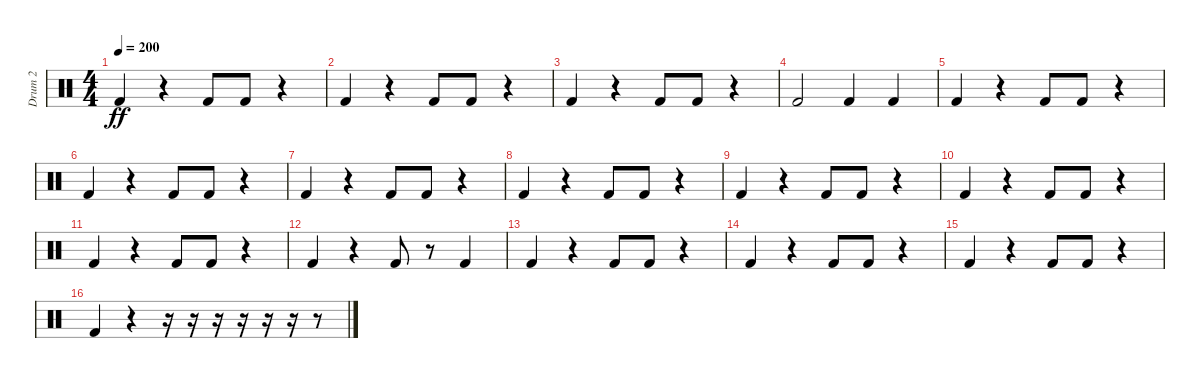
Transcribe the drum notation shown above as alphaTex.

\track ("Drum 2" "Drum 2") {instrument percussion}
\staff {score}
\articulation defaults
\ts (4 4)
\tempo 200
\clef neutral
\ks c "Kick (hit) 2".4{dy ff}
r.4 "Kick (hit) 2".8 "Kick (hit) 2".8 r.4 |
"Kick (hit) 2".4 r.4 "Kick (hit) 2".8 "Kick (hit) 2".8 r.4 |
"Kick (hit) 2".4 r.4 "Kick (hit) 2".8 "Kick (hit) 2".8 r.4 |
"Kick (hit) 2".2 "Kick (hit) 2".4 "Kick (hit) 2".4 |
"Kick (hit) 2".4 r.4 "Kick (hit) 2".8 "Kick (hit) 2".8 r.4 |
"Kick (hit) 2".4 r.4 "Kick (hit) 2".8 "Kick (hit) 2".8 r.4 |
"Kick (hit) 2".4 r.4 "Kick (hit) 2".8 "Kick (hit) 2".8 r.4 |
"Kick (hit) 2".4 r.4 "Kick (hit) 2".8 "Kick (hit) 2".8 r.4 |
"Kick (hit) 2".4 r.4 "Kick (hit) 2".8 "Kick (hit) 2".8 r.4 |
"Kick (hit) 2".4 r.4 "Kick (hit) 2".8 "Kick (hit) 2".8 r.4 |
"Kick (hit) 2".4 r.4 "Kick (hit) 2".8 "Kick (hit) 2".8 r.4 |
"Kick (hit) 2".4 r.4 "Kick (hit) 2".8 r.8 "Kick (hit) 2".4 |
"Kick (hit) 2".4 r.4 "Kick (hit) 2".8 "Kick (hit) 2".8 r.4 |
"Kick (hit) 2".4 r.4 "Kick (hit) 2".8 "Kick (hit) 2".8 r.4 |
"Kick (hit) 2".4 r.4 "Kick (hit) 2".8 "Kick (hit) 2".8 r.4 |
"Kick (hit) 2".4 r.4 r.16 r.16 r.16 r.16 r.16 r.16 r.8
